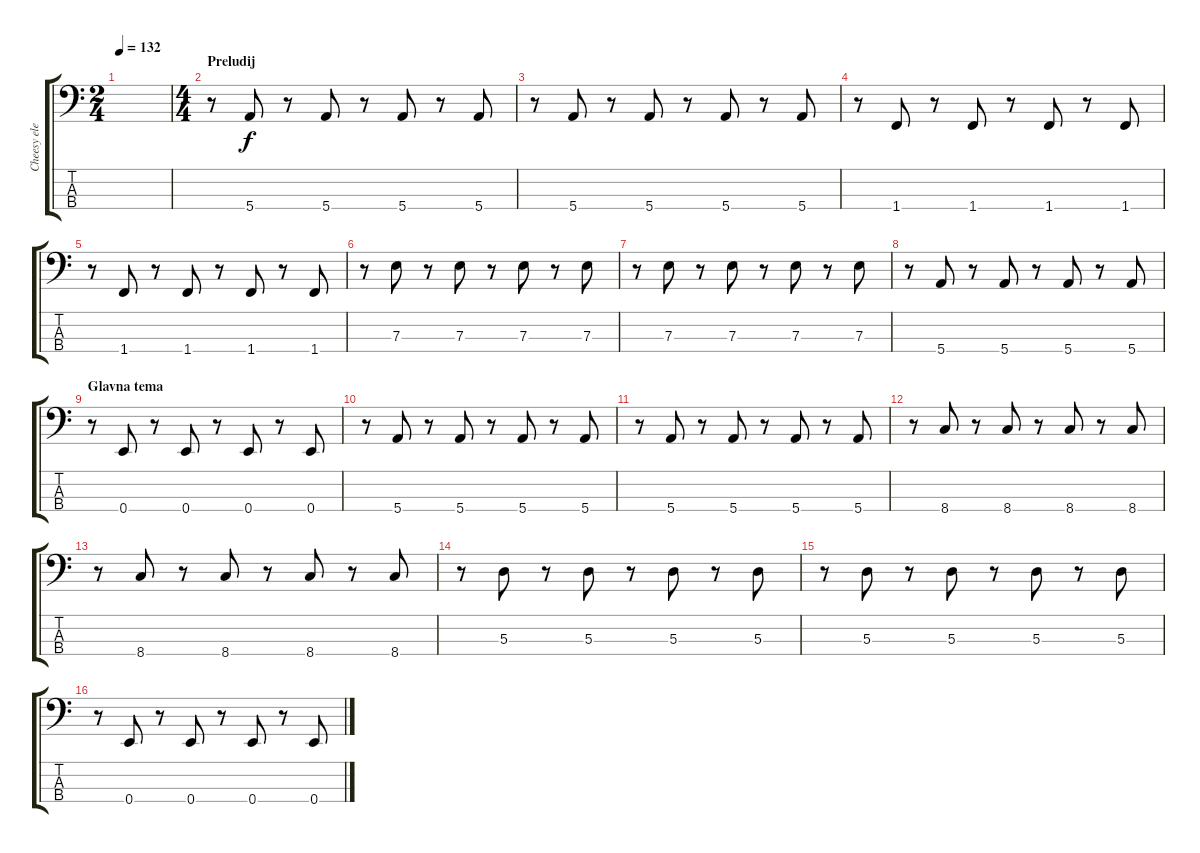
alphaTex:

\track ("Cheesy electronic bass line" "Cheesy ele") {instrument electricbassfinger}
\staff {score tabs}
\tuning (G2 D2 A1 E1) {hide}
\ts (2 4)
\tempo 132
\clef f4
\ks c
|
\ts (4 4)
\section ("" "Preludij")
r.8 5.4.8 r.8 5.4.8 r.8 5.4.8 r.8 5.4.8 |
r.8 5.4.8 r.8 5.4.8 r.8 5.4.8 r.8 5.4.8 |
r.8 1.4.8 r.8 1.4.8 r.8 1.4.8 r.8 1.4.8 |
r.8 1.4.8 r.8 1.4.8 r.8 1.4.8 r.8 1.4.8 |
r.8 7.3.8 r.8 7.3.8 r.8 7.3.8 r.8 7.3.8 |
r.8 7.3.8 r.8 7.3.8 r.8 7.3.8 r.8 7.3.8 |
r.8 5.4.8 r.8 5.4.8 r.8 5.4.8 r.8 5.4.8 |
\section ("" "Glavna tema")
r.8 0.4.8 r.8 0.4.8 r.8 0.4.8 r.8 0.4.8 |
r.8 5.4.8 r.8 5.4.8 r.8 5.4.8 r.8 5.4.8 |
r.8 5.4.8 r.8 5.4.8 r.8 5.4.8 r.8 5.4.8 |
r.8 8.4.8 r.8 8.4.8 r.8 8.4.8 r.8 8.4.8 |
r.8 8.4.8 r.8 8.4.8 r.8 8.4.8 r.8 8.4.8 |
r.8 5.3.8 r.8 5.3.8 r.8 5.3.8 r.8 5.3.8 |
r.8 5.3.8 r.8 5.3.8 r.8 5.3.8 r.8 5.3.8 |
r.8 0.4.8 r.8 0.4.8 r.8 0.4.8 r.8 0.4.8
